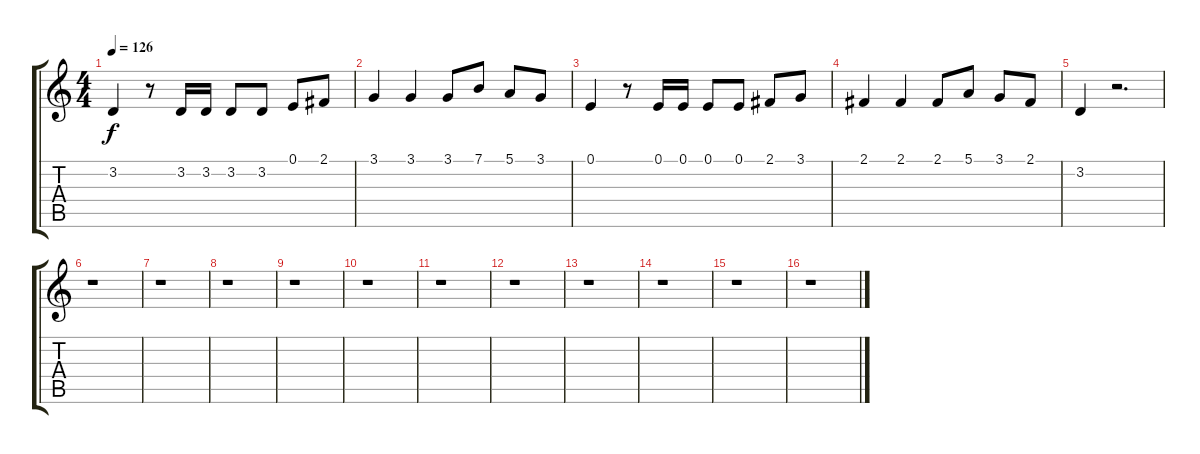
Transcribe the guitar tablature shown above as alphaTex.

\track "" {instrument lead2sawtooth}
\staff {score tabs}
\tuning (E4 B3 G3 D3 A2 E2) {hide}
\ts (4 4)
\tempo 126
\clef g2
\ks c
3.2.4{dy f} r.8 3.2.16 3.2.16 3.2.8 3.2.8 0.1.8 2.1.8 |
3.1.4 3.1.4 3.1.8 7.1.8 5.1.8 3.1.8 |
0.1.4 r.8 0.1.16 0.1.16 0.1.8 0.1.8 2.1.8 3.1.8 |
2.1.4 2.1.4 2.1.8 5.1.8 3.1.8 2.1.8 |
3.2.4 r.2{d} |
r.1 |
r.1 |
r.1 |
r.1 |
r.1 |
r.1 |
r.1 |
r.1 |
r.1 |
r.1 |
r.1
